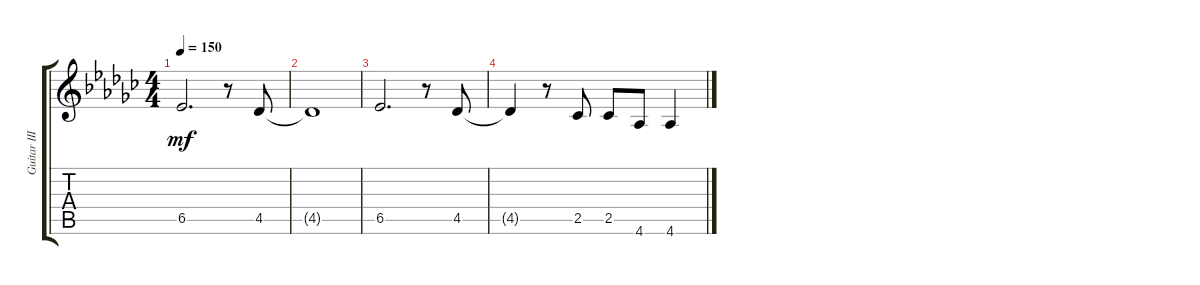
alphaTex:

\track ("Guitar III" "Guitar III") {instrument distortionguitar}
\staff {score tabs}
\tuning (E4 B3 G3 D3 A2 E2) {hide}
\ts (4 4)
\tempo 150
\clef g2
\ks ebminor
6.5.2{d dy mf} r.8 4.5.8 |
4.5{t}.1 |
6.5.2{d} r.8 4.5.8 |
4.5{t}.4 r.8 2.5.8 2.5.8 4.6.8 4.6.4
